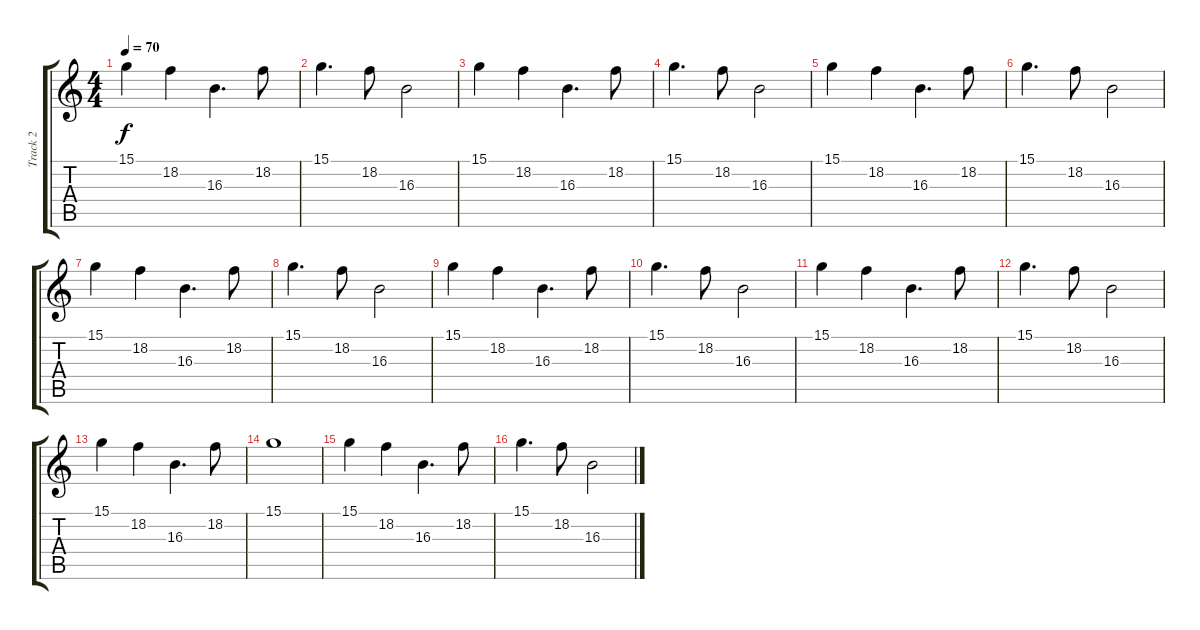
\track ("Track 2" "Track 2") {instrument honkytonkpiano}
\staff {score tabs}
\tuning (E4 B3 G3 D3 A2 E2) {hide}
\ts (4 4)
\tempo 70
\clef g2
\ks c
15.1.4{dy f} 18.2.4 16.3.4{d} 18.2.8 |
15.1.4{d} 18.2.8 16.3.2 |
15.1.4 18.2.4 16.3.4{d} 18.2.8 |
15.1.4{d} 18.2.8 16.3.2 |
15.1.4 18.2.4 16.3.4{d} 18.2.8 |
15.1.4{d} 18.2.8 16.3.2 |
15.1.4 18.2.4 16.3.4{d} 18.2.8 |
15.1.4{d} 18.2.8 16.3.2 |
15.1.4 18.2.4 16.3.4{d} 18.2.8 |
15.1.4{d} 18.2.8 16.3.2 |
15.1.4 18.2.4 16.3.4{d} 18.2.8 |
15.1.4{d} 18.2.8 16.3.2 |
15.1.4 18.2.4 16.3.4{d} 18.2.8 |
15.1.1 |
15.1.4 18.2.4 16.3.4{d} 18.2.8 |
15.1.4{d} 18.2.8 16.3.2
